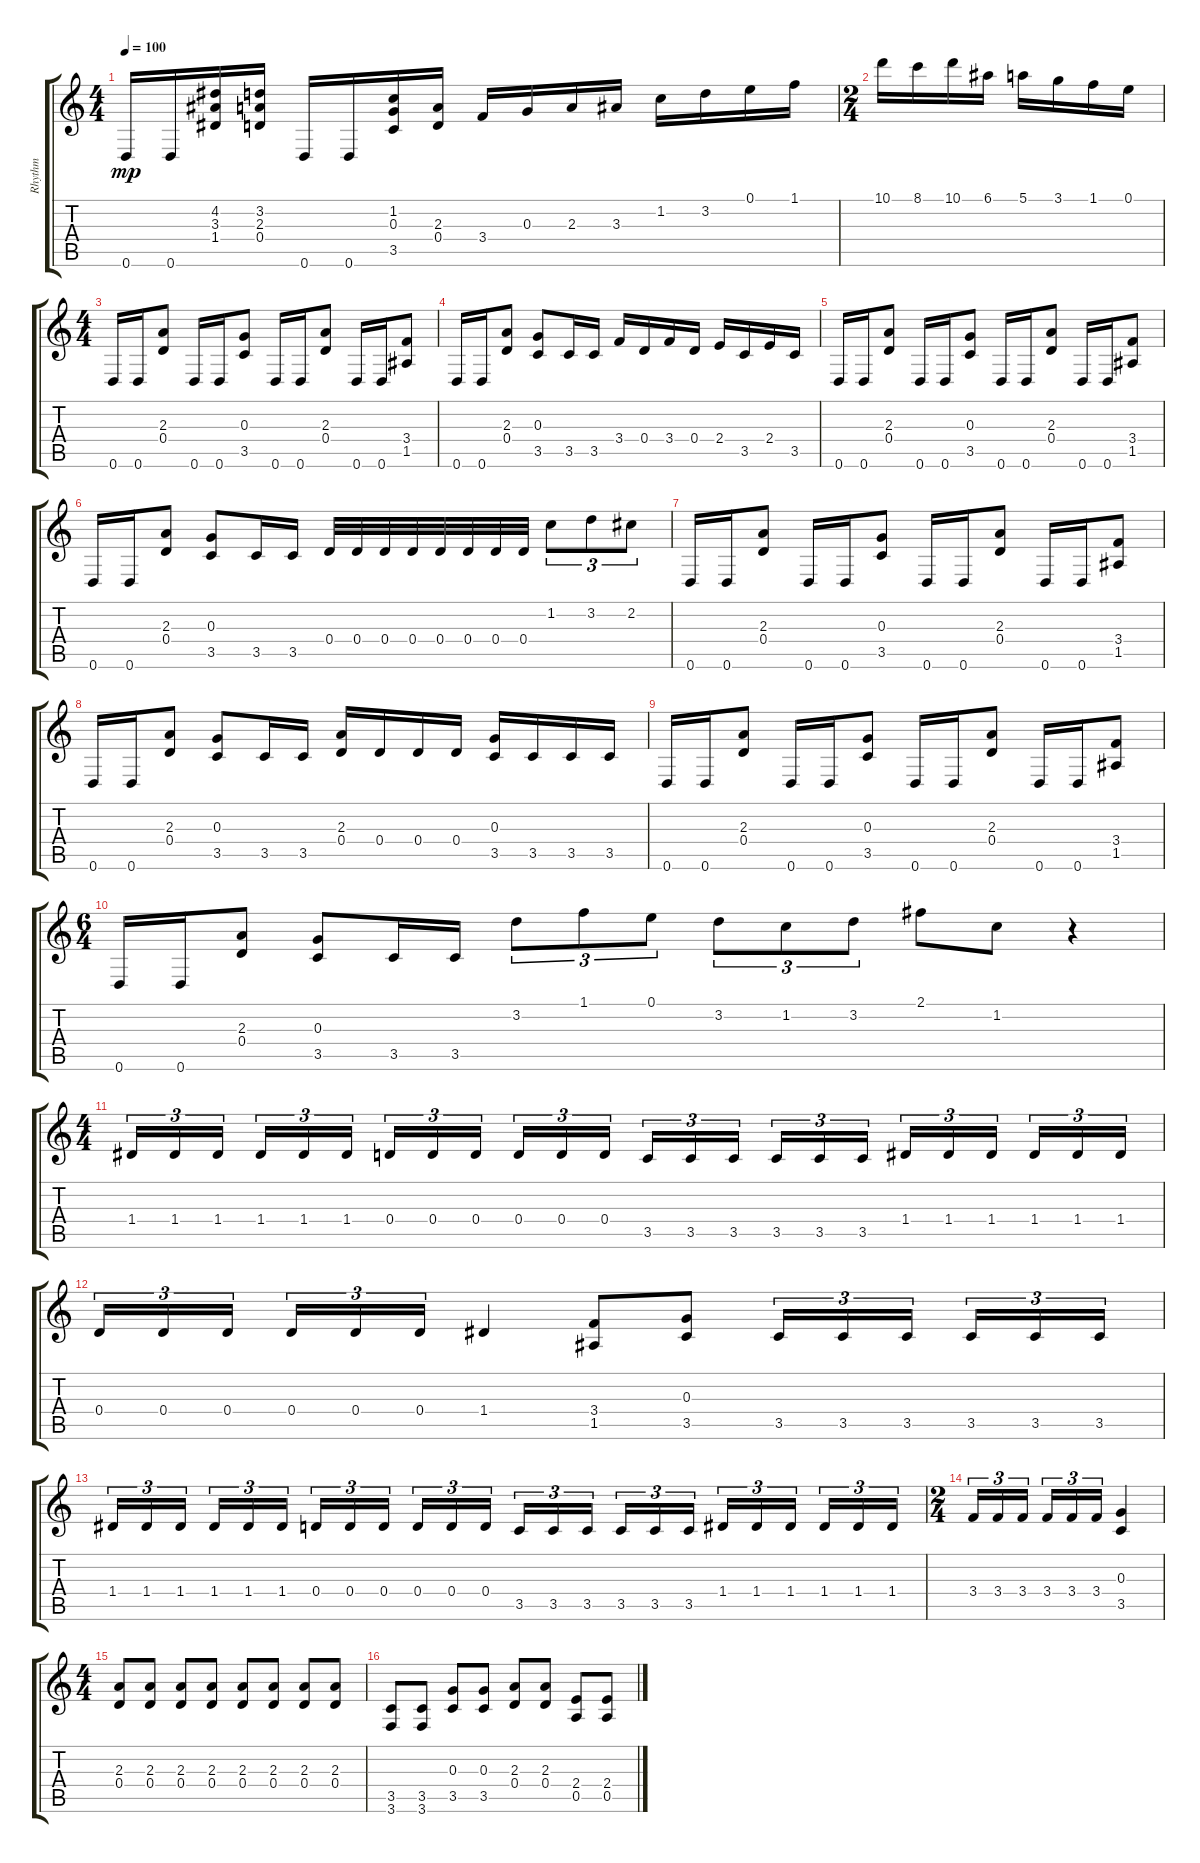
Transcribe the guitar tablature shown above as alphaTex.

\track ("Rhythm" "Rhythm") {instrument distortionguitar}
\staff {score tabs}
\tuning (E4 B3 G3 D3 A2 D2) {hide}
\ts (4 4)
\tempo 100
\clef g2
\ks c
0.6.16{dy mp} 0.6.16 (4.2 3.3 1.4).16 (3.2 2.3 0.4).16 0.6.16 0.6.16 (1.2 0.3 3.5).16 (2.3 0.4).16 3.4.16 0.3.16 2.3.16 3.3.16 1.2.16 3.2.16 0.1.16 1.1.16 |
\ts (2 4)
10.1.16 8.1.16 10.1.16 6.1.16 5.1.16 3.1.16 1.1.16 0.1.16 |
\ts (4 4)
0.6.16 0.6.16 (2.3 0.4).8 0.6.16 0.6.16 (0.3 3.5).8 0.6.16 0.6.16 (2.3 0.4).8 0.6.16 0.6.16 (3.4 1.5).8 |
0.6.16 0.6.16 (2.3 0.4).8 (0.3 3.5).8 3.5.16 3.5.16 3.4.16 0.4.16 3.4.16 0.4.16 2.4.16 3.5.16 2.4.16 3.5.16 |
0.6.16 0.6.16 (2.3 0.4).8 0.6.16 0.6.16 (0.3 3.5).8 0.6.16 0.6.16 (2.3 0.4).8 0.6.16 0.6.16 (3.4 1.5).8 |
0.6.16 0.6.16 (2.3 0.4).8 (0.3 3.5).8 3.5.16 3.5.16 0.4.32 0.4.32 0.4.32 0.4.32 0.4.32 0.4.32 0.4.32 0.4.32 1.2.8{tu (3 2)} 3.2.8{tu (3 2)} 2.2.8{tu (3 2)} |
0.6.16 0.6.16 (2.3 0.4).8 0.6.16 0.6.16 (0.3 3.5).8 0.6.16 0.6.16 (2.3 0.4).8 0.6.16 0.6.16 (3.4 1.5).8 |
0.6.16 0.6.16 (2.3 0.4).8 (0.3 3.5).8 3.5.16 3.5.16 (2.3 0.4).16 0.4.16 0.4.16 0.4.16 (0.3 3.5).16 3.5.16 3.5.16 3.5.16 |
0.6.16 0.6.16 (2.3 0.4).8 0.6.16 0.6.16 (0.3 3.5).8 0.6.16 0.6.16 (2.3 0.4).8 0.6.16 0.6.16 (3.4 1.5).8 |
\ts (6 4)
0.6.16 0.6.16 (2.3 0.4).8 (0.3 3.5).8 3.5.16 3.5.16 3.2.8{tu (3 2)} 1.1.8{tu (3 2)} 0.1.8{tu (3 2)} 3.2.8{tu (3 2)} 1.2.8{tu (3 2)} 3.2.8{tu (3 2)} 2.1.8 1.2.8 r.4 |
\ts (4 4)
1.4.16{tu (3 2)} 1.4.16{tu (3 2)} 1.4.16{tu (3 2)} 1.4.16{tu (3 2)} 1.4.16{tu (3 2)} 1.4.16{tu (3 2)} 0.4.16{tu (3 2)} 0.4.16{tu (3 2)} 0.4.16{tu (3 2)} 0.4.16{tu (3 2)} 0.4.16{tu (3 2)} 0.4.16{tu (3 2)} 3.5.16{tu (3 2)} 3.5.16{tu (3 2)} 3.5.16{tu (3 2)} 3.5.16{tu (3 2)} 3.5.16{tu (3 2)} 3.5.16{tu (3 2)} 1.4.16{tu (3 2)} 1.4.16{tu (3 2)} 1.4.16{tu (3 2)} 1.4.16{tu (3 2)} 1.4.16{tu (3 2)} 1.4.16{tu (3 2)} |
0.4.16{tu (3 2)} 0.4.16{tu (3 2)} 0.4.16{tu (3 2)} 0.4.16{tu (3 2)} 0.4.16{tu (3 2)} 0.4.16{tu (3 2)} 1.4.4 (3.4 1.5).8 (0.3 3.5).8 3.5.16{tu (3 2)} 3.5.16{tu (3 2)} 3.5.16{tu (3 2)} 3.5.16{tu (3 2)} 3.5.16{tu (3 2)} 3.5.16{tu (3 2)} |
1.4.16{tu (3 2)} 1.4.16{tu (3 2)} 1.4.16{tu (3 2)} 1.4.16{tu (3 2)} 1.4.16{tu (3 2)} 1.4.16{tu (3 2)} 0.4.16{tu (3 2)} 0.4.16{tu (3 2)} 0.4.16{tu (3 2)} 0.4.16{tu (3 2)} 0.4.16{tu (3 2)} 0.4.16{tu (3 2)} 3.5.16{tu (3 2)} 3.5.16{tu (3 2)} 3.5.16{tu (3 2)} 3.5.16{tu (3 2)} 3.5.16{tu (3 2)} 3.5.16{tu (3 2)} 1.4.16{tu (3 2)} 1.4.16{tu (3 2)} 1.4.16{tu (3 2)} 1.4.16{tu (3 2)} 1.4.16{tu (3 2)} 1.4.16{tu (3 2)} |
\ts (2 4)
3.4.16{tu (3 2)} 3.4.16{tu (3 2)} 3.4.16{tu (3 2)} 3.4.16{tu (3 2)} 3.4.16{tu (3 2)} 3.4.16{tu (3 2)} (0.3 3.5).4 |
\ts (4 4)
(2.3 0.4).8 (2.3 0.4).8 (2.3 0.4).8 (2.3 0.4).8 (2.3 0.4).8 (2.3 0.4).8 (2.3 0.4).8 (2.3 0.4).8 |
(3.5 3.6).8 (3.5 3.6).8 (0.3 3.5).8 (0.3 3.5).8 (2.3 0.4).8 (2.3 0.4).8 (2.4 0.5).8 (2.4 0.5).8
